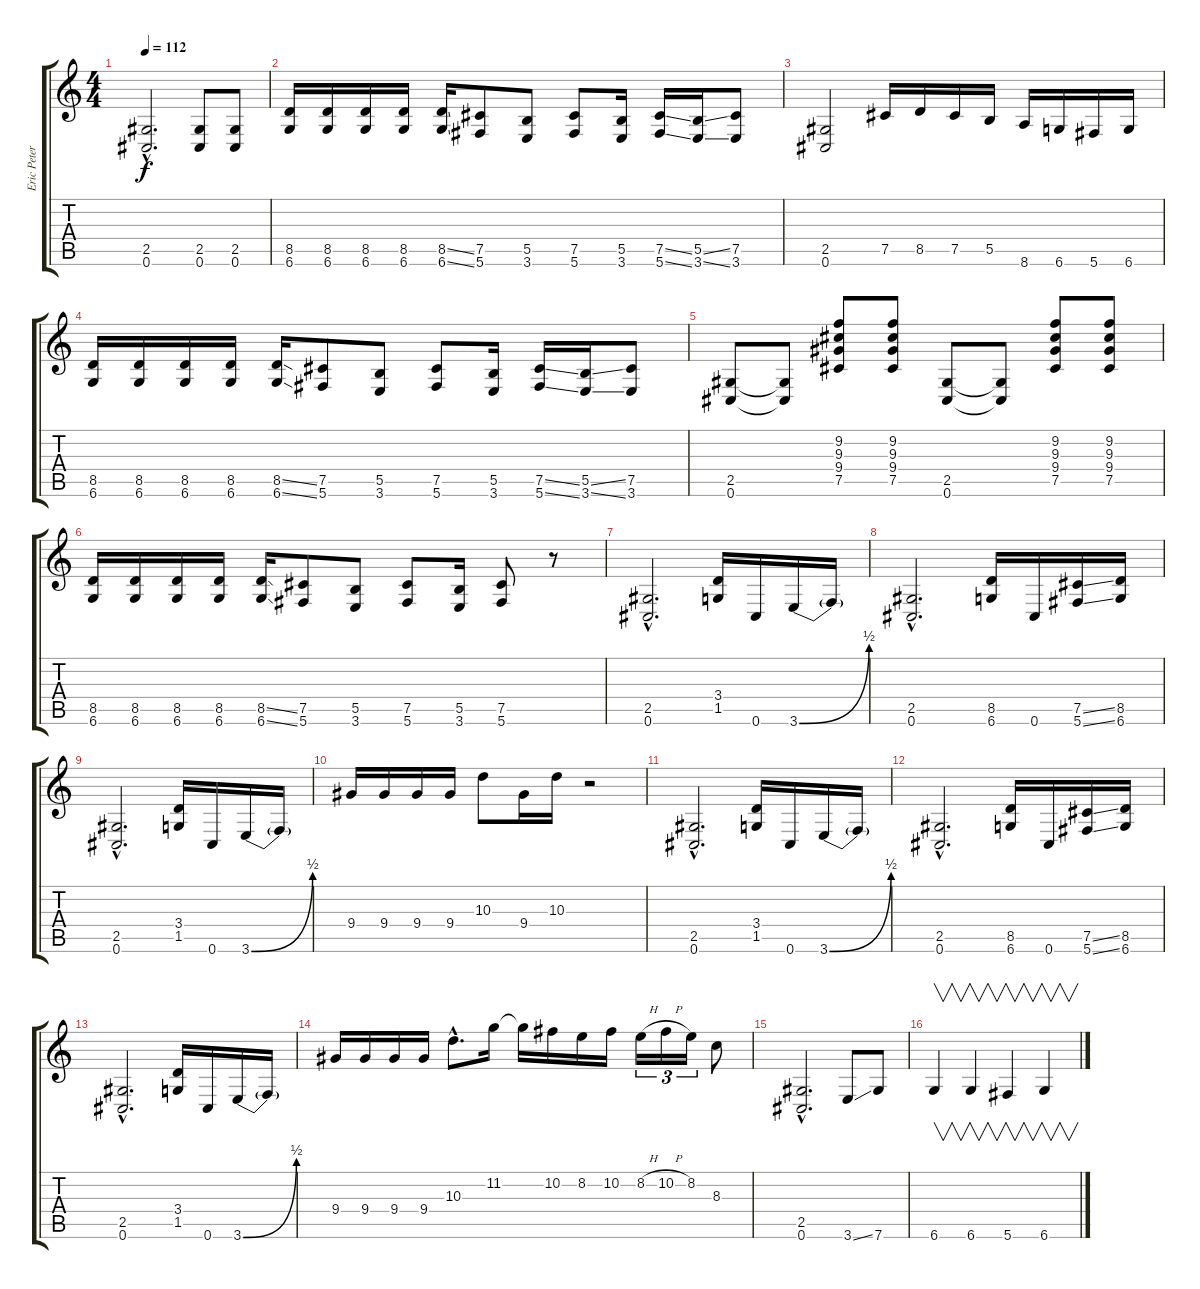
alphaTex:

\track ("Eric Peterson" "Eric Peter") {instrument distortionguitar}
\staff {score tabs}
\tuning (Db4 Ab3 E3 B2 Gb2 Db2) {hide}
\ts (4 4)
\tempo 112
\clef g2
\ks c
(2.5{hac} 0.6{hac}).2{d dy f} (2.5 0.6).8 (2.5 0.6).8 |
(8.5 6.6).16 (8.5 6.6).16 (8.5 6.6).16 (8.5 6.6).16 (8.5{ss} 6.6{ss}).16 (7.5 5.6).8 (5.5 3.6).8 (7.5 5.6).8 (5.5 3.6).16 (7.5{ss} 5.6{ss}).16 (5.5{ss} 3.6{ss}).16 (7.5 3.6).8 |
(2.5 0.6).2 7.5.16 8.5.16 7.5.16 5.5.16 8.6.16 6.6.16 5.6.16 6.6.16 |
(8.5 6.6).16 (8.5 6.6).16 (8.5 6.6).16 (8.5 6.6).16 (8.5{ss} 6.6{ss}).16 (7.5 5.6).8 (5.5 3.6).8 (7.5 5.6).8 (5.5 3.6).16 (7.5{ss} 5.6{ss}).16 (5.5{ss} 3.6{ss}).16 (7.5 3.6).8 |
(2.5 0.6).8 (2.5{t} 0.6{t}).8 (9.2 9.3 9.4 7.5).8 (9.2 9.3 9.4 7.5).8 (2.5 0.6).8 (2.5{t} 0.6{t}).8 (9.2 9.3 9.4 7.5).8 (9.2 9.3 9.4 7.5).8 |
(8.5 6.6).16 (8.5 6.6).16 (8.5 6.6).16 (8.5 6.6).16 (8.5{ss} 6.6{ss}).16 (7.5 5.6).8 (5.5 3.6).8 (7.5 5.6).8 (5.5 3.6).16 (7.5 5.6).8 r.8 |
(2.5{hac} 0.6{hac}).2{d} (3.4 1.5).16 0.6.16 3.6{be (bend 0 0 60 2)}.16 3.6{t}.16 |
(2.5{hac} 0.6{hac}).2{d} (8.5 6.6).16 0.6.16 (7.5{ss} 5.6{ss}).16 (8.5 6.6).16 |
(2.5{hac} 0.6{hac}).2{d} (3.4 1.5).16 0.6.16 3.6{be (bend 0 0 60 2)}.16 3.6{t}.16 |
9.4.16 9.4.16 9.4.16 9.4.16 10.3.8 9.4.16 10.3.16 r.2 |
(2.5{hac} 0.6{hac}).2{d} (3.4 1.5).16 0.6.16 3.6{be (bend 0 0 60 2)}.16 3.6{t}.16 |
(2.5{hac} 0.6{hac}).2{d} (8.5 6.6).16 0.6.16 (7.5{ss} 5.6{ss}).16 (8.5 6.6).16 |
(2.5{hac} 0.6{hac}).2{d} (3.4 1.5).16 0.6.16 3.6{be (bend 0 0 60 2)}.16 3.6{t}.16 |
9.4.16 9.4.16 9.4.16 9.4.16 10.3{hac}.8{d} 11.2.16 11.2{t}.16 10.2.16 8.2.16 10.2.16 8.2{h}.16{tu (3 2)} 10.2{h}.16{tu (3 2)} 8.2.16{tu (3 2)} 8.3.8 |
(2.5{hac} 0.6{hac}).2{d} 3.6{ss}.8 7.6.8 |
6.6.4{v} 6.6.4{v} 5.6.4{v} 6.6.4{v}
